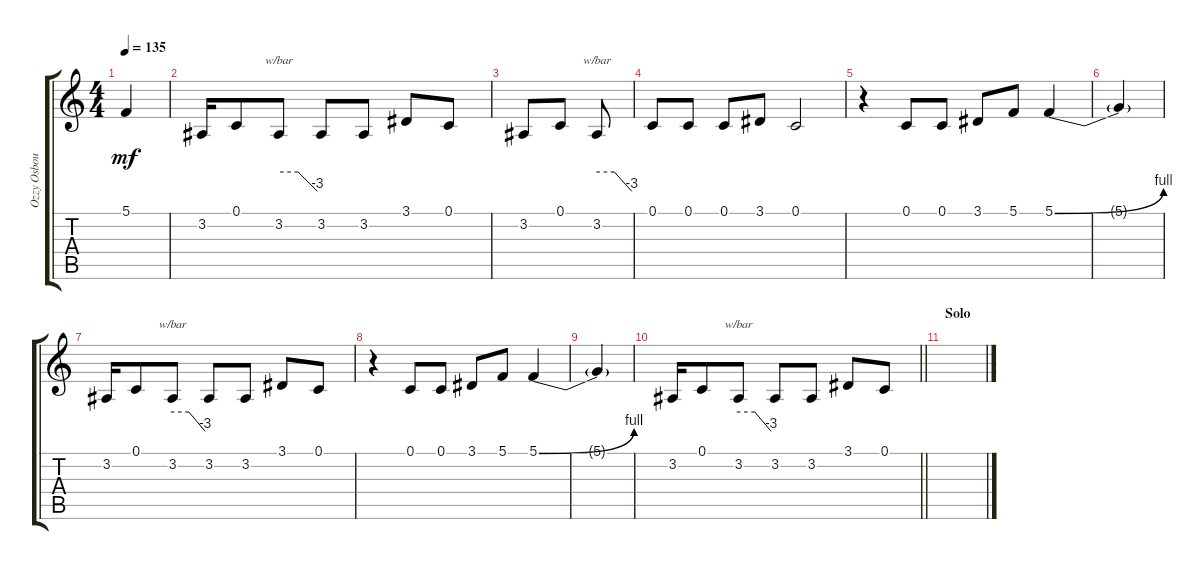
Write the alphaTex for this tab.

\track ("Ozzy Osbourne" "Ozzy Osbou") {instrument tangoaccordion}
\staff {score tabs}
\tuning (C4 G3 Eb3 Bb2 F2 C2) {hide}
\ts (4 4)
\tempo 135
\clef g2
\ks c
5.1{t}.4{dy mf} |
3.2.16 0.1.8 3.2.8{tbe (custom default 0 0 30 0 60 -12)} 3.2.8 3.2.8 3.1.8 0.1.8 |
3.2.8 0.1.8 3.2.8{tbe (custom default 0 0 30 0 60 -12)} |
0.1.8 0.1.8 0.1.8 3.1.8 0.1.2 |
r.4 0.1.8 0.1.8 3.1.8 5.1.8 5.1{be (bend 0 0 60 4)}.4 |
5.1{t}.4 |
3.2.16 0.1.8 3.2.8{tbe (custom default 0 0 30 0 60 -12)} 3.2.8 3.2.8 3.1.8 0.1.8 |
r.4 0.1.8 0.1.8 3.1.8 5.1.8 5.1{be (bend 0 0 60 4)}.4 |
5.1{t}.4 |
\barLineRight lightlight
3.2.16 0.1.8 3.2.8{tbe (custom default 0 0 30 0 60 -12)} 3.2.8 3.2.8 3.1.8 0.1.8 |
\section ("" "Solo")
